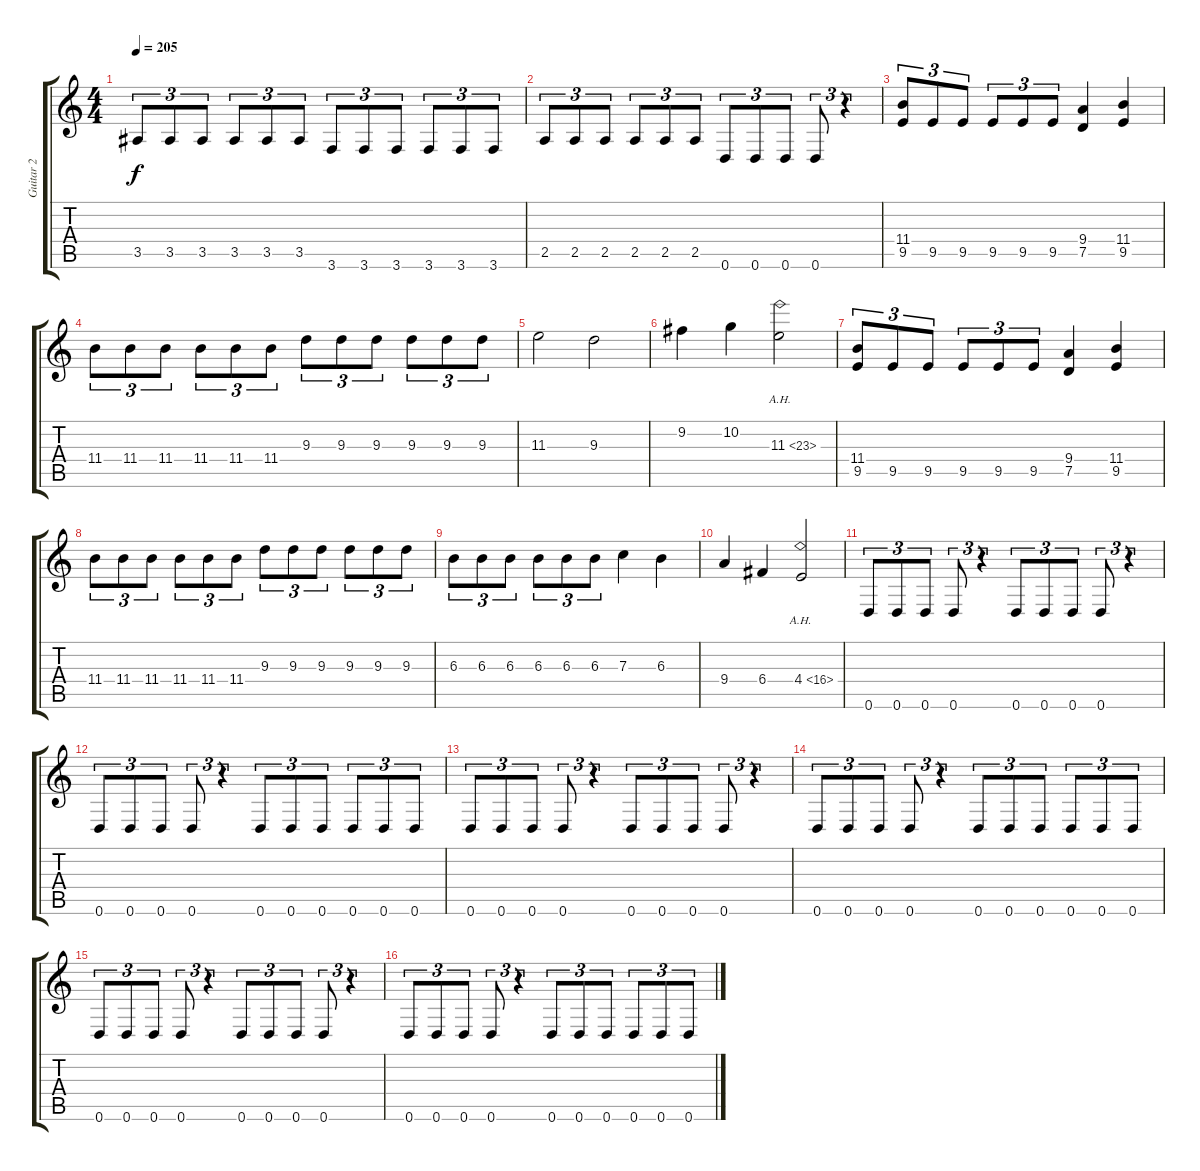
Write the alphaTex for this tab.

\track ("Guitar 2" "Guitar 2") {instrument distortionguitar}
\staff {score tabs}
\tuning (D4 A3 F3 C3 G2 D2) {hide}
\ts (4 4)
\tempo 205
\clef g2
\ks c
3.5.8{tu (3 2) dy f} 3.5.8{tu (3 2)} 3.5.8{tu (3 2)} 3.5.8{tu (3 2)} 3.5.8{tu (3 2)} 3.5.8{tu (3 2)} 3.6.8{tu (3 2)} 3.6.8{tu (3 2)} 3.6.8{tu (3 2)} 3.6.8{tu (3 2)} 3.6.8{tu (3 2)} 3.6.8{tu (3 2)} |
2.5.8{tu (3 2)} 2.5.8{tu (3 2)} 2.5.8{tu (3 2)} 2.5.8{tu (3 2)} 2.5.8{tu (3 2)} 2.5.8{tu (3 2)} 0.6.8{tu (3 2)} 0.6.8{tu (3 2)} 0.6.8{tu (3 2)} 0.6.8{tu (3 2)} r.4{tu (3 2)} |
(11.4 9.5).8{tu (3 2)} 9.5.8{tu (3 2)} 9.5.8{tu (3 2)} 9.5.8{tu (3 2)} 9.5.8{tu (3 2)} 9.5.8{tu (3 2)} (9.4 7.5).4 (11.4 9.5).4 |
11.4.8{tu (3 2)} 11.4.8{tu (3 2)} 11.4.8{tu (3 2)} 11.4.8{tu (3 2)} 11.4.8{tu (3 2)} 11.4.8{tu (3 2)} 9.3.8{tu (3 2)} 9.3.8{tu (3 2)} 9.3.8{tu (3 2)} 9.3.8{tu (3 2)} 9.3.8{tu (3 2)} 9.3.8{tu (3 2)} |
11.3.2 9.3.2 |
9.2.4 10.2.4 11.3{ah 12}.2 |
(11.4 9.5).8{tu (3 2)} 9.5.8{tu (3 2)} 9.5.8{tu (3 2)} 9.5.8{tu (3 2)} 9.5.8{tu (3 2)} 9.5.8{tu (3 2)} (9.4 7.5).4 (11.4 9.5).4 |
11.4.8{tu (3 2)} 11.4.8{tu (3 2)} 11.4.8{tu (3 2)} 11.4.8{tu (3 2)} 11.4.8{tu (3 2)} 11.4.8{tu (3 2)} 9.3.8{tu (3 2)} 9.3.8{tu (3 2)} 9.3.8{tu (3 2)} 9.3.8{tu (3 2)} 9.3.8{tu (3 2)} 9.3.8{tu (3 2)} |
6.3.8{tu (3 2)} 6.3.8{tu (3 2)} 6.3.8{tu (3 2)} 6.3.8{tu (3 2)} 6.3.8{tu (3 2)} 6.3.8{tu (3 2)} 7.3.4 6.3.4 |
9.4.4 6.4.4 4.4{ah 12}.2 |
0.6.8{tu (3 2)} 0.6.8{tu (3 2)} 0.6.8{tu (3 2)} 0.6.8{tu (3 2)} r.4{tu (3 2)} 0.6.8{tu (3 2)} 0.6.8{tu (3 2)} 0.6.8{tu (3 2)} 0.6.8{tu (3 2)} r.4{tu (3 2)} |
0.6.8{tu (3 2)} 0.6.8{tu (3 2)} 0.6.8{tu (3 2)} 0.6.8{tu (3 2)} r.4{tu (3 2)} 0.6.8{tu (3 2)} 0.6.8{tu (3 2)} 0.6.8{tu (3 2)} 0.6.8{tu (3 2)} 0.6.8{tu (3 2)} 0.6.8{tu (3 2)} |
0.6.8{tu (3 2)} 0.6.8{tu (3 2)} 0.6.8{tu (3 2)} 0.6.8{tu (3 2)} r.4{tu (3 2)} 0.6.8{tu (3 2)} 0.6.8{tu (3 2)} 0.6.8{tu (3 2)} 0.6.8{tu (3 2)} r.4{tu (3 2)} |
0.6.8{tu (3 2)} 0.6.8{tu (3 2)} 0.6.8{tu (3 2)} 0.6.8{tu (3 2)} r.4{tu (3 2)} 0.6.8{tu (3 2)} 0.6.8{tu (3 2)} 0.6.8{tu (3 2)} 0.6.8{tu (3 2)} 0.6.8{tu (3 2)} 0.6.8{tu (3 2)} |
0.6.8{tu (3 2)} 0.6.8{tu (3 2)} 0.6.8{tu (3 2)} 0.6.8{tu (3 2)} r.4{tu (3 2)} 0.6.8{tu (3 2)} 0.6.8{tu (3 2)} 0.6.8{tu (3 2)} 0.6.8{tu (3 2)} r.4{tu (3 2)} |
0.6.8{tu (3 2)} 0.6.8{tu (3 2)} 0.6.8{tu (3 2)} 0.6.8{tu (3 2)} r.4{tu (3 2)} 0.6.8{tu (3 2)} 0.6.8{tu (3 2)} 0.6.8{tu (3 2)} 0.6.8{tu (3 2)} 0.6.8{tu (3 2)} 0.6.8{tu (3 2)}
